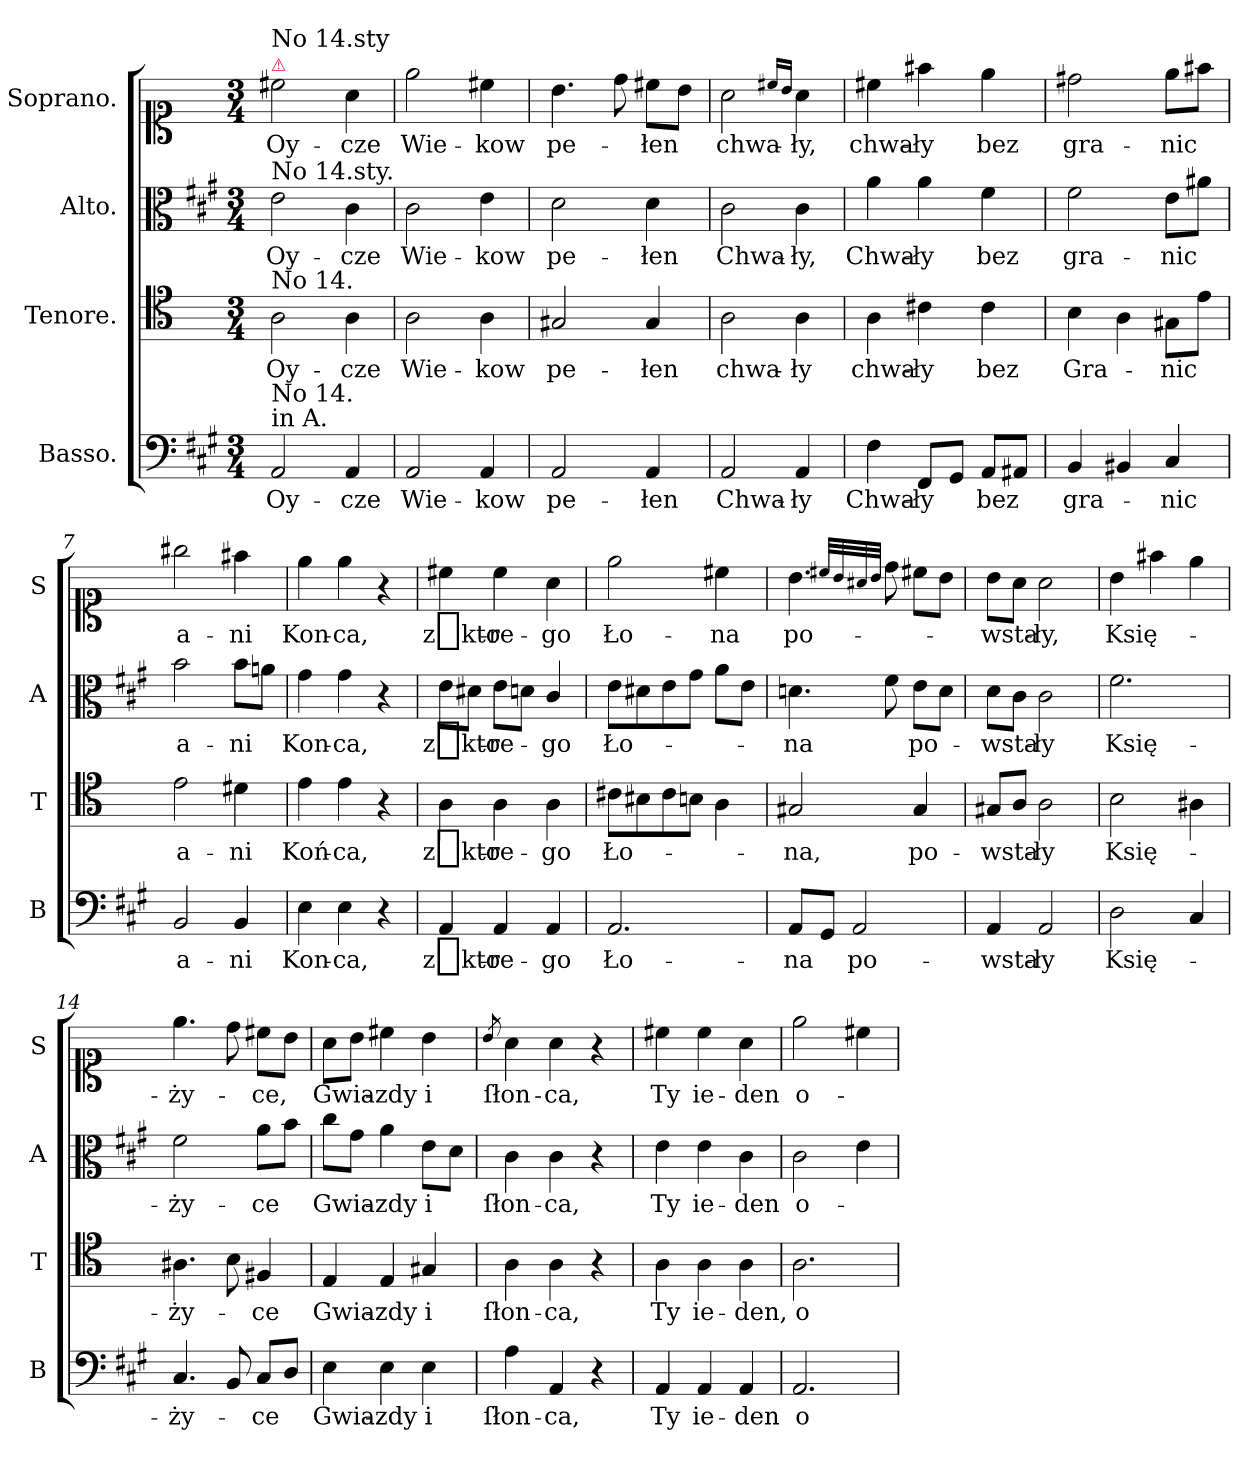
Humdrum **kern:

**kern	**text	**kern	**text	**kern	**text	**kern	**text
*part4	*part4	*part3	*part3	*part2	*part2	*part1	*part1
*staff4	*staff4	*staff3	*staff3	*staff2	*staff2	*staff1	*staff1
*I"Basso.	*	*I"Tenore.	*	*I"Alto.	*	*I"Soprano.	*
*I'B	*	*I'T	*	*I'A	*	*I'S	*
*clefF4	*	*clefC4	*	*clefC3	*	*clefC1	*
*k[f#c#g#]	*	*	*	*k[f#c#g#]	*	*	*
*M3/4	*	*M3/4	*	*M3/4	*	*M3/4	*
=1	=1	=1	=1	=1	=1	=1	=1
!	!	!	!	!	!	!LO:TX:a:color=crimson:t=⚠	!
!	!	!	!	!	!	!LO:TX:a:t=No 14.sty	!
!	!	!	!	!LO:TX:a:t=No 14.sty.	!	!	!
!	!	!LO:TX:a:t=No 14.	!	!	!	!	!
!LO:TX:a:t=in A.	!	!	!	!	!	!	!
!LO:TX:a:t=No 14.	!	!	!	!	!	!	!
2AA/	Oy-	2A\	Oy-	2e\	Oy-	2cc#\	Oy-
4AA/	-cze	4A\	-cze	4c#\	-cze	4a\	-cze
=2	=2	=2	=2	=2	=2	=2	=2
2AA/	Wie-	2A\	Wie-	2c#\	Wie-	2ee\	Wie-
4AA/	-kow	4A\	-kow	4e\	-kow	4cc#\	-kow
=3	=3	=3	=3	=3	=3	=3	=3
2AA/	pe-	2G#/	pe-	2d\	pe-	4.b\	pe-
.	.	.	.	.	.	8dd\	.
4AA/	-łen	4G#/	-łen	4d\	-łen	8cc#\L	-łen
.	.	.	.	.	.	8b\J	.
=4	=4	=4	=4	=4	=4	=4	=4
2AA/	Chwa-	2A\	chwa-	2c#\	Chwa-	2a\	chwa-
.	.	.	.	.	.	16qqcc#/LL	.
.	.	.	.	.	.	16qqb/JJ	.
4AA/	-ły	4A\	-ły	4c#\	-ły,	4a\	-ły,
=5	=5	=5	=5	=5	=5	=5	=5
4F#\	Chwa-	4A\	chwa-	4a\	Chwa-	4cc#\	chwa-
8FF#/L	-ły	4c#\	-ły	4a\	-ły	4ff#\	-ły
8GG#/J	.	.	.	.	.	.	.
8AA/L	bez	4c#\	bez	4f#\	bez	4ee\	bez
8AA#X/J	.	.	.	.	.	.	.
=6	=6	=6	=6	=6	=6	=6	=6
4BB/	gra-	4B\	Gra-	2f#\	gra-	2dd#X\	gra-
4BB#X/	.	4A\	.	.	.	.	.
4C#/	-nic	8G#\L	-nic	8e\L	-nic	8ee\L	-nic
.	.	8e\J	.	8a#X\J	.	8ff#\J	.
=7	=7	=7	=7	=7	=7	=7	=7
2BB/	a-	2e\	a-	2b\	a-	2gg#\	a-
4BB/	-ni	4d#X\	-ni	8b\L	-ni	4ff#\	-ni
.	.	.	.	8an\J	.	.	.
=8	=8	=8	=8	=8	=8	=8	=8
4E\	Kon-	4e\	Koń-	4g#\	Kon-	4ee\	Kon-
4E\	-ca,	4e\	-ca,	4g#\	-ca,	4ee\	-ca,
4r	.	4r	.	4r	.	4r	.
=9	=9	=9	=9	=9	=9	=9	=9
4AA/	z_kto-	4A\	z_kto-	8e\L	z_kto-	4cc#\	z_kto-
.	.	.	.	8d#X\J	.	.	.
4AA/	-re-	4A\	-re-	8e\L	-re-	4cc#\	-re-
.	.	.	.	8dn\J	.	.	.
4AA/	-go	4A\	-go	4c#/	-go	4a\	-go
=10	=10	=10	=10	=10	=10	=10	=10
2.AA/	Ło-	8c#\L	Ło-	8e\L	Ło-	2ee\	Ło-
.	.	8B#X\	.	8d#X\	.	.	.
.	.	8c#\	.	8e\	.	.	.
.	.	8Bn\J	.	8g#\J	.	.	.
.	.	4A\	.	8a\L	.	4cc#\	-na
.	.	.	.	8e\J	.	.	.
=11	=11	=11	=11	=11	=11	=11	=11
8AA/L	-na	2G#/	-na,	4.dn\	-na	4.b\	po-
8GG#/J	.	.	.	.	.	.	.
2AA/	po-	.	.	.	.	.	.
.	.	.	.	.	.	32qqcc#/LLL	.
.	.	.	.	.	.	32qqb/	.
.	.	.	.	.	.	32qqa#X/	.
.	.	.	.	.	.	32qqb/JJJ	.
.	.	.	.	8f#\	.	8dd\	.
.	.	4G#/	po-	8e\L	po-	8cc#\L	.
.	.	.	.	8d\J	.	8b\J	.
=12	=12	=12	=12	=12	=12	=12	=12
4AA/	-wsta-	8G#/L	-wsta-	8d\L	-wsta-	8b\L	-wsta-
.	.	8A/J	.	8c#\J	.	8a\J	.
2AA/	-ły	2A\	-ły	2c#\	-ły	2a\	-ły,
=13	=13	=13	=13	=13	=13	=13	=13
2D\	Księ-	2B\	Księ-	2.f#\	Księ-	4b\	Księ-
.	.	.	.	.	.	4ff#\	.
4C#/	.	4A#X\	.	.	.	4ee\	.
=14	=14	=14	=14	=14	=14	=14	=14
4.C#/	-ży-	4.A#X\	-ży-	2f#\	-ży-	4.ee\	-ży-
8BB/	.	8B\	.	.	.	8dd\	.
8C#/L	-ce	4F#/	-ce	8a\L	-ce	8cc#\L	-ce,
8D/J	.	.	.	8b\J	.	8b\J	.
=15	=15	=15	=15	=15	=15	=15	=15
4E\	Gwia-	4E/	Gwia-	8cc#\L	Gwia-	8a\L	Gwia-
.	.	.	.	8g#\J	.	8b\J	.
4E\	-zdy	4E/	-zdy	4a\	-zdy	4cc#\	-zdy
4E\	i	4G#/	i	8e\L	i	4b\	i
.	.	.	.	8d\J	.	.	.
=16	=16	=16	=16	=16	=16	=16	=16
.	.	.	.	.	.	8qb/	.
4A\	ſłon-	4A\	ſłon-	4c#\	ſłon-	4a\	ſłon-
4AA/	-ca,	4A\	-ca,	4c#\	-ca,	4a\	-ca,
4r	.	4r	.	4r	.	4r	.
=17	=17	=17	=17	=17	=17	=17	=17
4AA/	Ty	4A\	Ty	4e\	Ty	4cc#\	Ty
4AA/	ie-	4A\	ie-	4e\	ie-	4cc#\	ie-
4AA/	-den	4A\	-den,	4c#\	-den	4a\	-den
=18	=18	=18	=18	=18	=18	=18	=18
2.AA/	o-	2.A\	o-	2c#\	o-	2ee\	o-
.	.	.	.	4e\	.	4cc#\	.
=	=	=	=	=	=	=	=
*-	*-	*-	*-	*-	*-	*-	*-
